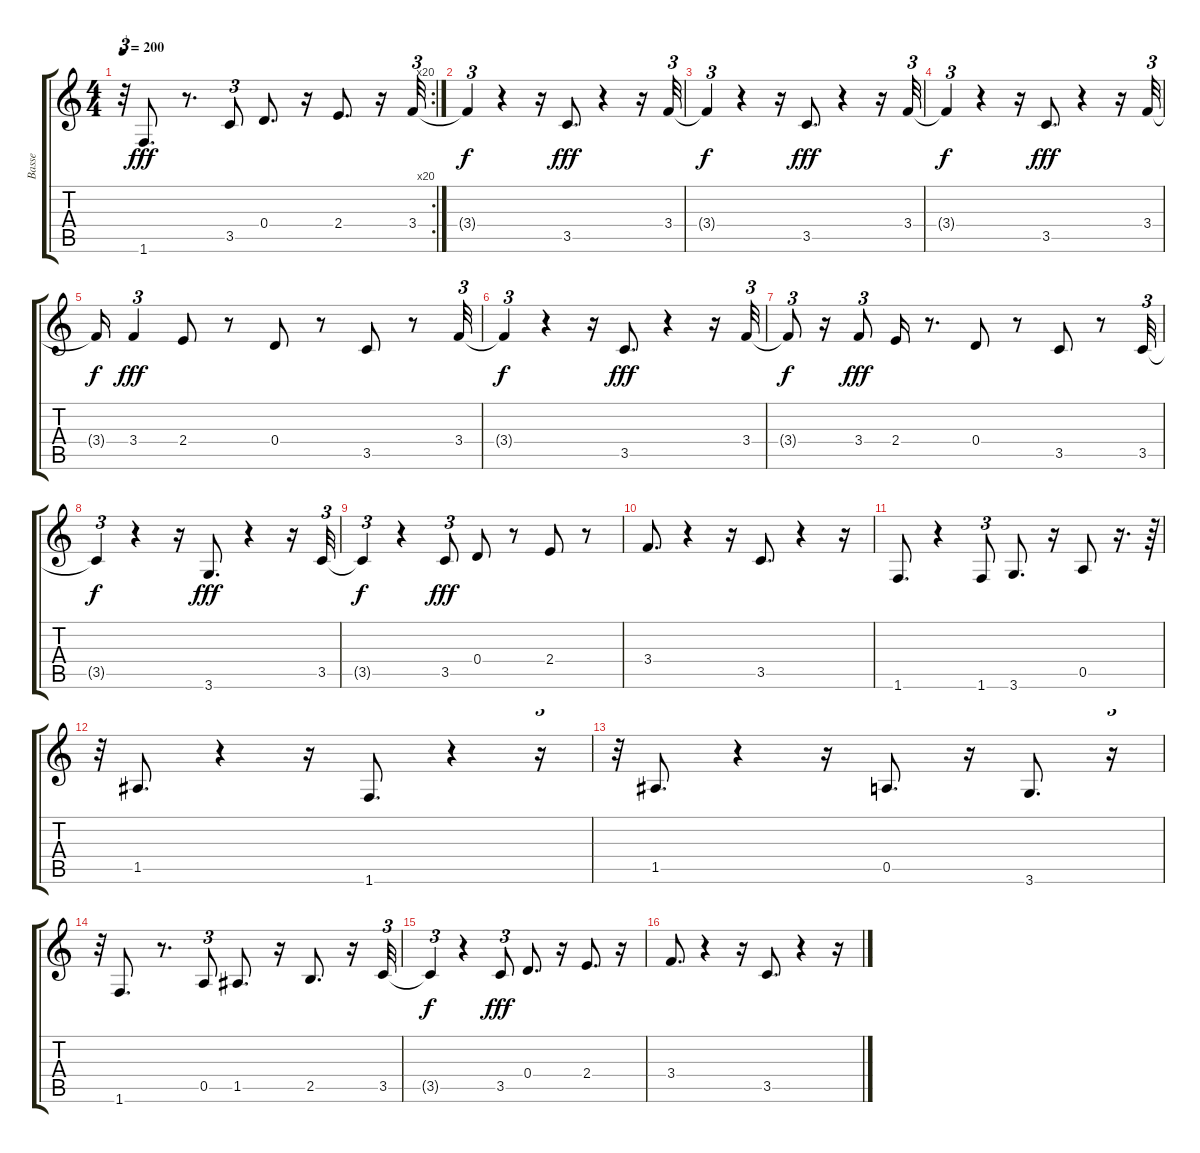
\track ("Basse" "Basse") {instrument acousticguitarnylon}
\staff {score tabs}
\tuning (E4 B3 G3 D3 A2 E2) {hide}
\rc 20
\ts (4 4)
\tempo 200
\clef g2
\ks c
r.32{tu (3 2) dy fff} 1.6.8{d} r.8{d} 3.5.8{tu (3 2)} 0.4.8{d} r.16 2.4.8{d} r.16 3.4.32{tu (3 2)} |
3.4{t}.4{tu (3 2) dy f} r.4 r.16 3.5.8{d dy fff} r.4 r.16 3.4.32{tu (3 2)} |
3.4{t}.4{tu (3 2) dy f} r.4 r.16 3.5.8{d dy fff} r.4 r.16 3.4.32{tu (3 2)} |
3.4{t}.4{tu (3 2) dy f} r.4 r.16 3.5.8{d dy fff} r.4 r.16 3.4.32{tu (3 2)} |
3.4{t}.16{dy f} 3.4.4{tu (3 2) dy fff} 2.4.8 r.8 0.4.8 r.8 3.5.8 r.8 3.4.32{tu (3 2)} |
3.4{t}.4{tu (3 2) dy f} r.4 r.16 3.5.8{d dy fff} r.4 r.16 3.4.32{tu (3 2)} |
3.4{t}.8{tu (3 2) dy f} r.16 3.4.8{tu (3 2) dy fff} 2.4.16 r.8{d} 0.4.8 r.8 3.5.8 r.8 3.5.32{tu (3 2)} |
3.5{t}.4{tu (3 2) dy f} r.4 r.16 3.6.8{d dy fff} r.4 r.16 3.5.32{tu (3 2)} |
3.5{t}.4{tu (3 2) dy f} r.4 3.5.8{tu (3 2) dy fff} 0.4.8 r.8 2.4.8 r.8 |
3.4.8{d} r.4 r.16 3.5.8{d} r.4 r.16 |
1.6.8{d} r.4 1.6.8{tu (3 2)} 3.6.8{d} r.16 0.5.8 r.16{d} r.64{tu (3 2)} |
r.32{tu (3 2)} 1.5.8{d} r.4 r.16 1.6.8{d} r.4 r.16{tu (3 2)} |
r.32{tu (3 2)} 1.5.8{d} r.4 r.16 0.5.8{d} r.16 3.6.8{d} r.16{tu (3 2)} |
r.32{tu (3 2)} 1.6.8{d} r.8{d} 0.5.8{tu (3 2)} 1.5.8{d} r.16 2.5.8{d} r.16 3.5.32{tu (3 2)} |
3.5{t}.4{tu (3 2) dy f} r.4 3.5.8{tu (3 2) dy fff} 0.4.8{d} r.16 2.4.8{d} r.16 |
3.4.8{d} r.4 r.16 3.5.8{d} r.4 r.16
